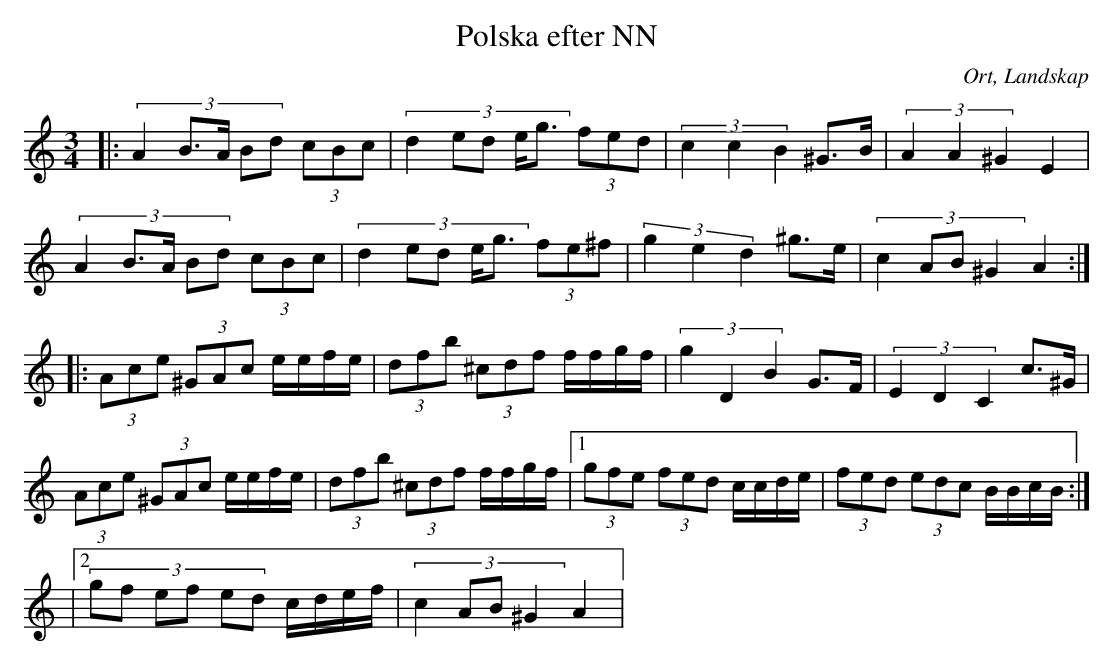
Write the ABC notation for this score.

X:1
T:Polska efter NN
O:Ort, Landskap
M:3/4
L:1/8
K:C
|: (3:2:5 A2 B>A Bd (3cBc| (3:2:5 d2 ed e<g (3fed|(3:2:3 c2 c2 B2 ^G>B|(3:2:3 A2 A2 ^G2 E2|
(3:2:5 A2 B>A Bd (3cBc| (3:2:5 d2 ed e<g (3fe^f|(3:2:3 g2 e2 d2 ^g>e|(3:2:4 c2 AB ^G2 A2:|
|: (3Ace (3^GAc e/e/f/e/| (3 dfb (3^cdf f/f/g/f/|(3:2:3 g2 D2 B2 G>F|(3:2:3 E2 D2 C2 c>^G |
(3 Ace (3^GAc e/e/f/e/| (3 dfb (3^cdf f/f/g/f/|1(3gfe (3fed c/c/d/e/|(3fed (3edc B/B/c/B/:|
|2(3:2:6 gf ef ed c/d/e/f/|(3:2:4 c2 AB ^G2 A2|
